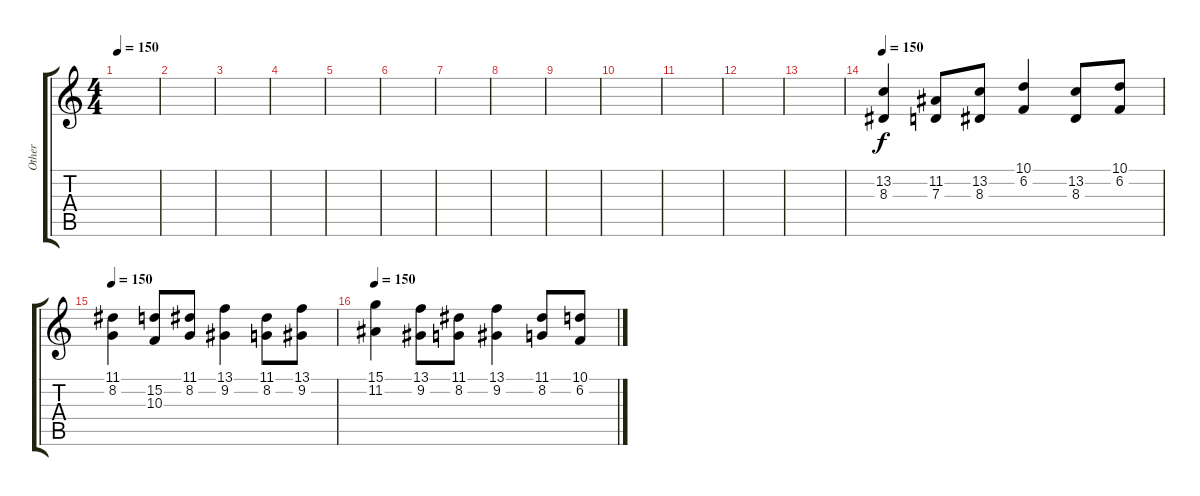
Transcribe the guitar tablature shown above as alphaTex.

\track ("Other" "Other") {instrument reedorgan}
\staff {score tabs}
\tuning (E4 B3 G3 D3 A2 E2) {hide}
\ts (4 4)
\tempo 150
\clef g2
\ks c
|
|
|
|
|
|
|
|
|
|
|
|
|
\tempo 150
(13.2 8.3).4 (11.2 7.3).8 (13.2 8.3).8 (10.1 6.2).4 (13.2 8.3).8 (10.1 6.2).8 |
\tempo 150
(11.1 8.2).4 (15.2 10.3).8 (11.1 8.2).8 (13.1 9.2).4 (11.1 8.2).8 (13.1 9.2).8 |
\tempo 150
(15.1 11.2).4 (13.1 9.2).8 (11.1 8.2).8 (13.1 9.2).4 (11.1 8.2).8 (10.1 6.2).8
